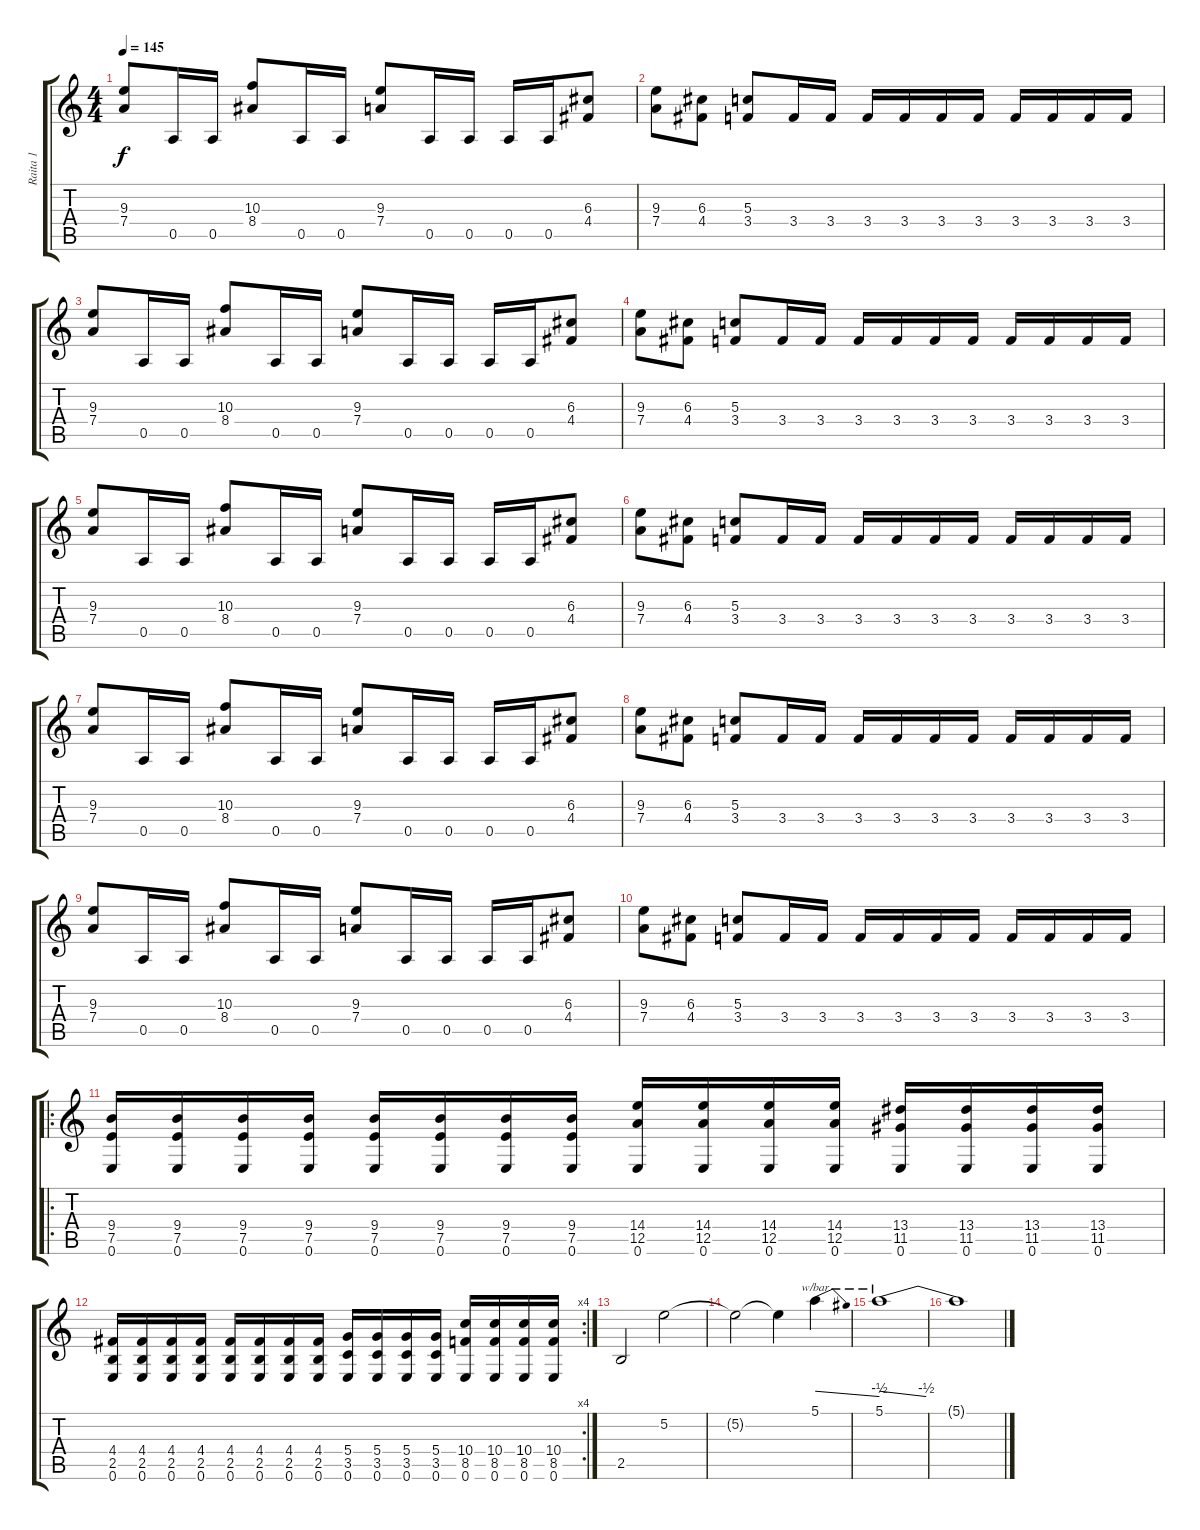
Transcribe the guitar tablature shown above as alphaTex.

\track ("Raita 1" "Raita 1") {instrument distortionguitar}
\staff {score tabs}
\tuning (E4 B3 G3 D3 A2 E2) {hide}
\ts (4 4)
\tempo 145
\clef g2
\ks c
(9.3 7.4).8{dy f} 0.5.16 0.5.16 (10.3 8.4).8 0.5.16 0.5.16 (9.3 7.4).8 0.5.16 0.5.16 0.5.16 0.5.16 (6.3 4.4).8 |
(9.3 7.4).8 (6.3 4.4).8 (5.3 3.4).8 3.4.16 3.4.16 3.4.16 3.4.16 3.4.16 3.4.16 3.4.16 3.4.16 3.4.16 3.4.16 |
(9.3 7.4).8 0.5.16 0.5.16 (10.3 8.4).8 0.5.16 0.5.16 (9.3 7.4).8 0.5.16 0.5.16 0.5.16 0.5.16 (6.3 4.4).8 |
(9.3 7.4).8 (6.3 4.4).8 (5.3 3.4).8 3.4.16 3.4.16 3.4.16 3.4.16 3.4.16 3.4.16 3.4.16 3.4.16 3.4.16 3.4.16 |
(9.3 7.4).8 0.5.16 0.5.16 (10.3 8.4).8 0.5.16 0.5.16 (9.3 7.4).8 0.5.16 0.5.16 0.5.16 0.5.16 (6.3 4.4).8 |
(9.3 7.4).8 (6.3 4.4).8 (5.3 3.4).8 3.4.16 3.4.16 3.4.16 3.4.16 3.4.16 3.4.16 3.4.16 3.4.16 3.4.16 3.4.16 |
(9.3 7.4).8 0.5.16 0.5.16 (10.3 8.4).8 0.5.16 0.5.16 (9.3 7.4).8 0.5.16 0.5.16 0.5.16 0.5.16 (6.3 4.4).8 |
(9.3 7.4).8 (6.3 4.4).8 (5.3 3.4).8 3.4.16 3.4.16 3.4.16 3.4.16 3.4.16 3.4.16 3.4.16 3.4.16 3.4.16 3.4.16 |
(9.3 7.4).8 0.5.16 0.5.16 (10.3 8.4).8 0.5.16 0.5.16 (9.3 7.4).8 0.5.16 0.5.16 0.5.16 0.5.16 (6.3 4.4).8 |
(9.3 7.4).8 (6.3 4.4).8 (5.3 3.4).8 3.4.16 3.4.16 3.4.16 3.4.16 3.4.16 3.4.16 3.4.16 3.4.16 3.4.16 3.4.16 |
\ro
(9.4 7.5 0.6).16 (9.4 7.5 0.6).16 (9.4 7.5 0.6).16 (9.4 7.5 0.6).16 (9.4 7.5 0.6).16 (9.4 7.5 0.6).16 (9.4 7.5 0.6).16 (9.4 7.5 0.6).16 (14.4 12.5 0.6).16 (14.4 12.5 0.6).16 (14.4 12.5 0.6).16 (14.4 12.5 0.6).16 (13.4 11.5 0.6).16 (13.4 11.5 0.6).16 (13.4 11.5 0.6).16 (13.4 11.5 0.6).16 |
\rc 4
(4.4 2.5 0.6).16 (4.4 2.5 0.6).16 (4.4 2.5 0.6).16 (4.4 2.5 0.6).16 (4.4 2.5 0.6).16 (4.4 2.5 0.6).16 (4.4 2.5 0.6).16 (4.4 2.5 0.6).16 (5.4 3.5 0.6).16 (5.4 3.5 0.6).16 (5.4 3.5 0.6).16 (5.4 3.5 0.6).16 (10.4 8.5 0.6).16 (10.4 8.5 0.6).16 (10.4 8.5 0.6).16 (10.4 8.5 0.6).16 |
2.5.2 5.2.2 |
5.2{t}.2 5.2{t}.4 5.1.4{tbe (dive default 0 0 60 -2)} |
5.1.1{tbe (dive default 0 0 60 -2)} |
5.1{t}.1
